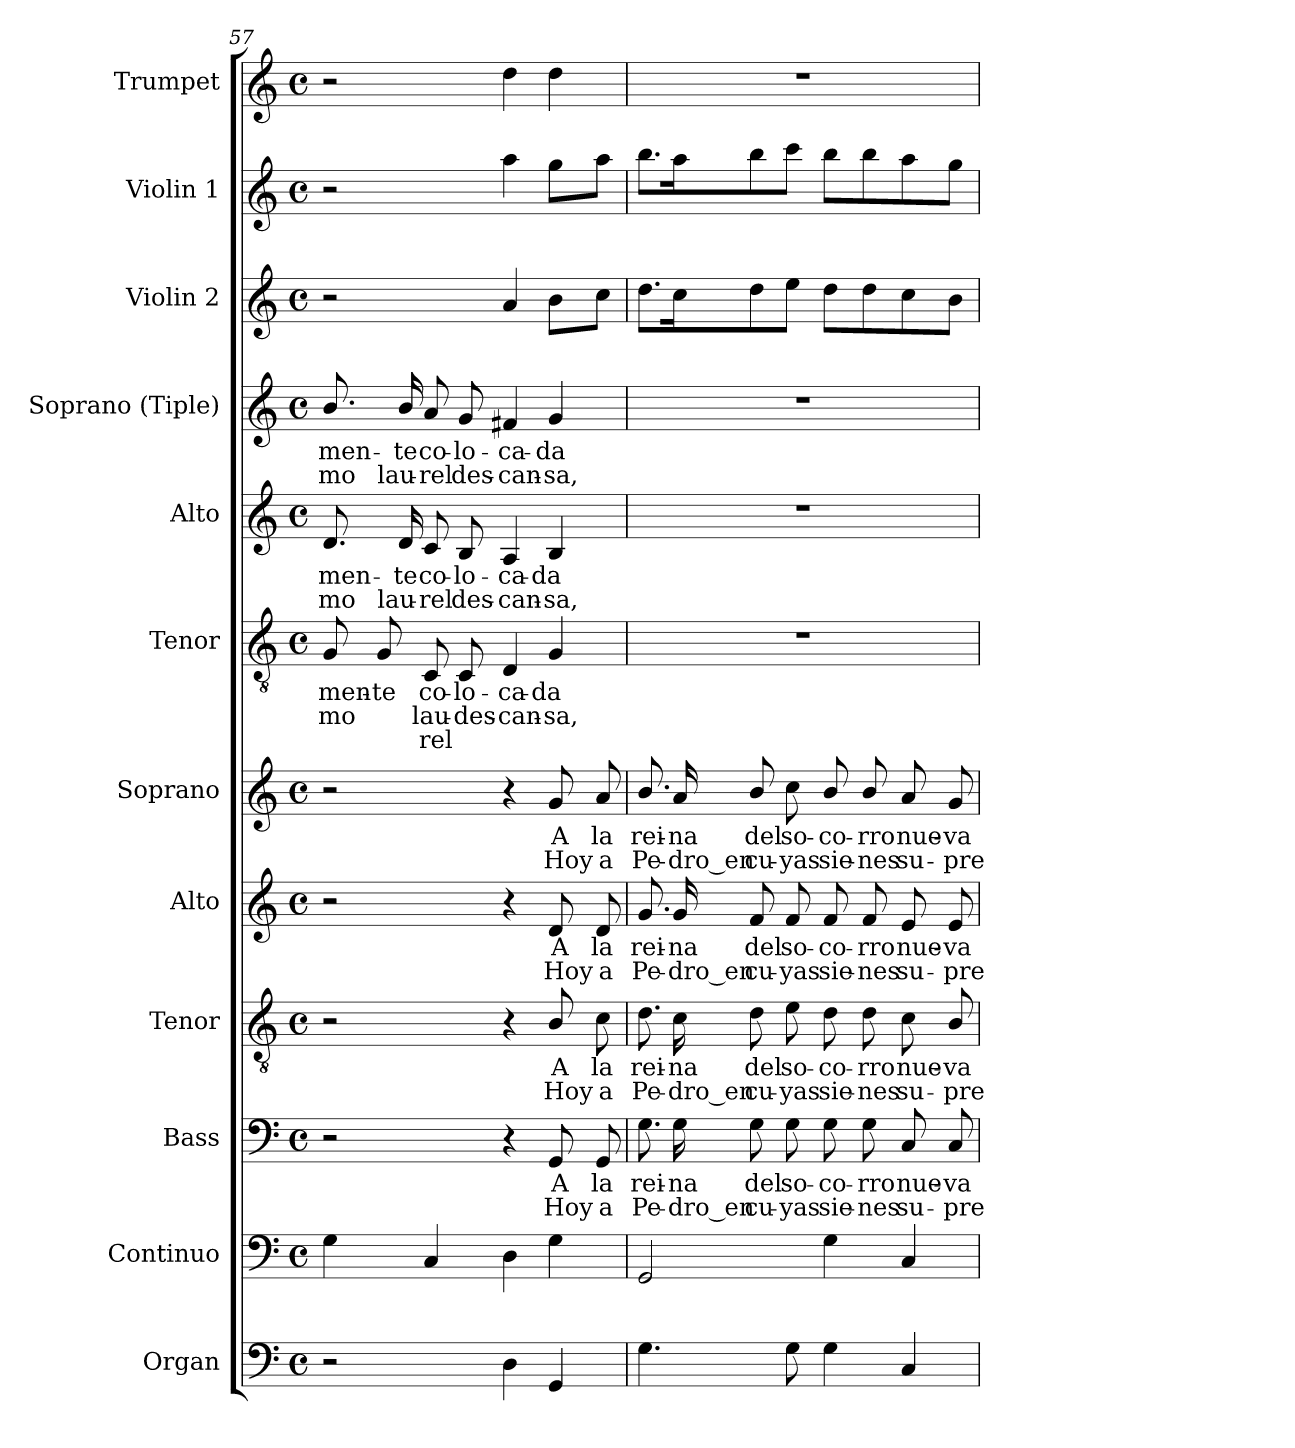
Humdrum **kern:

**kern	**kern	**kern	**text	**text	**kern	**text	**text	**kern	**text	**text	**kern	**text	**text	**kern	**text	**text	**text	**kern	**text	**text	**kern	**text	**text	**kern	**kern	**kern
*part12	*part11	*part10	*part10	*part10	*part9	*part9	*part9	*part8	*part8	*part8	*part7	*part7	*part7	*part6	*part6	*part6	*part6	*part5	*part5	*part5	*part4	*part4	*part4	*part3	*part2	*part1
*staff12	*staff11	*staff10	*staff10	*staff10	*staff9	*staff9	*staff9	*staff8	*staff8	*staff8	*staff7	*staff7	*staff7	*staff6	*staff6	*staff6	*staff6	*staff5	*staff5	*staff5	*staff4	*staff4	*staff4	*staff3	*staff2	*staff1
*I"Organ	*I"Continuo	*I"Bass	*	*	*I"Tenor	*	*	*I"Alto	*	*	*I"Soprano	*	*	*I"Tenor	*	*	*	*I"Alto	*	*	*I"Soprano (Tiple)	*	*	*I"Violin 2	*I"Violin 1	*I"Trumpet
*I'Org.	*I'Cont.	*I'B.	*	*	*I'T.	*	*	*I'A.	*	*	*I'S.	*	*	*I'T.	*	*	*	*I'A.	*	*	*I'S.	*	*	*I'Vln. 2	*I'Vln. 1	*I'Tpt.
*clefF4	*clefF4	*clefF4	*	*	*clefGv2	*	*	*clefG2	*	*	*clefG2	*	*	*clefGv2	*	*	*	*clefG2	*	*	*clefG2	*	*	*clefG2	*clefG2	*clefG2
*	*	*	*	*	*ITrd7c12	*	*	*	*	*	*	*	*	*ITrd7c12	*	*	*	*	*	*	*	*	*	*	*	*
*k[]	*k[]	*k[]	*	*	*k[]	*	*	*k[]	*	*	*k[]	*	*	*k[]	*	*	*	*k[]	*	*	*k[]	*	*	*k[]	*k[]	*k[]
*C:	*C:	*C:	*	*	*C:	*	*	*C:	*	*	*C:	*	*	*C:	*	*	*	*C:	*	*	*C:	*	*	*C:	*C:	*C:
*M4/4	*M4/4	*M4/4	*	*	*M4/4	*	*	*M4/4	*	*	*M4/4	*	*	*M4/4	*	*	*	*M4/4	*	*	*M4/4	*	*	*M4/4	*M4/4	*M4/4
*met(c)	*met(c)	*met(c)	*	*	*met(c)	*	*	*met(c)	*	*	*met(c)	*	*	*met(c)	*	*	*	*met(c)	*	*	*met(c)	*	*	*met(c)	*met(c)	*met(c)
=57	=57	=57	=57	=57	=57	=57	=57	=57	=57	=57	=57	=57	=57	=57	=57	=57	=57	=57	=57	=57	=57	=57	=57	=57	=57	=57
!	!	!	!	!	!	!	!	!	!	!	!	!	!	!	!LO:LY:b:color=#000000	!LO:LY:b:color=#000000	!	!	!	!	!	!	!	!	!	!
!	!	!	!	!	!	!	!	!	!	!	!	!	!	!	!	!	!	!	!LO:LY:b:color=#000000	!LO:LY:b:color=#000000	!	!	!	!	!	!
!	!	!	!	!	!	!	!	!	!	!	!	!	!	!	!	!	!	!	!	!	!	!LO:LY:b:color=#000000	!LO:LY:b:color=#000000	!	!	!
2r	4Gi\	2r	.	.	2r	.	.	2r	.	.	2r	.	.	8GGi/	-men-	-mo	.	8.di/	-men-	-mo	8.bi/	-men-	-mo	2r	2r	2r
!	!	!	!	!	!	!	!	!	!	!	!	!	!	!	!LO:LY:b:color=#000000	!	!	!	!	!	!	!	!	!	!	!
.	.	.	.	.	.	.	.	.	.	.	.	.	.	8GGi/	-te	.	.	.	.	.	.	.	.	.	.	.
!	!	!	!	!	!	!	!	!	!	!	!	!	!	!	!	!	!	!	!LO:LY:b:color=#000000	!LO:LY:b:color=#000000	!	!	!	!	!	!
!	!	!	!	!	!	!	!	!	!	!	!	!	!	!	!	!	!	!	!	!	!	!LO:LY:b:color=#000000	!LO:LY:b:color=#000000	!	!	!
.	.	.	.	.	.	.	.	.	.	.	.	.	.	.	.	.	.	16di/	-te	lau-	16bi/	-te	lau-	.	.	.
!	!	!	!	!	!	!	!	!	!	!	!	!	!	!	!LO:LY:b:color=#000000	!LO:LY:b:color=#000000	!LO:LY:b:color=#000000	!	!	!	!	!	!	!	!	!
!	!	!	!	!	!	!	!	!	!	!	!	!	!	!	!	!	!	!	!LO:LY:b:color=#000000	!LO:LY:b:color=#000000	!	!	!	!	!	!
!	!	!	!	!	!	!	!	!	!	!	!	!	!	!	!	!	!	!	!	!	!	!LO:LY:b:color=#000000	!LO:LY:b:color=#000000	!	!	!
.	4Ci/	.	.	.	.	.	.	.	.	.	.	.	.	8CCi/	co-	lau-	-rel	8ci/	co-	-rel	8ai/	co-	-rel	.	.	.
!	!	!	!	!	!	!	!	!	!	!	!	!	!	!	!LO:LY:b:color=#000000	!LO:LY:b:color=#000000	!	!	!	!	!	!	!	!	!	!
!	!	!	!	!	!	!	!	!	!	!	!	!	!	!	!	!	!	!	!LO:LY:b:color=#000000	!LO:LY:b:color=#000000	!	!	!	!	!	!
!	!	!	!	!	!	!	!	!	!	!	!	!	!	!	!	!	!	!	!	!	!	!LO:LY:b:color=#000000	!LO:LY:b:color=#000000	!	!	!
.	.	.	.	.	.	.	.	.	.	.	.	.	.	8CCi/	-lo-	des-	.	8Bi/	-lo-	des-	8gi/	-lo-	des-	.	.	.
!	!	!	!	!	!	!	!	!	!	!	!	!	!	!	!LO:LY:b:color=#000000	!LO:LY:b:color=#000000	!	!	!	!	!	!	!	!	!	!
!	!	!	!	!	!	!	!	!	!	!	!	!	!	!	!	!	!	!	!LO:LY:b:color=#000000	!LO:LY:b:color=#000000	!	!	!	!	!	!
!	!	!	!	!	!	!	!	!	!	!	!	!	!	!	!	!	!	!	!	!	!	!LO:LY:b:color=#000000	!LO:LY:b:color=#000000	!	!	!
4Di\	4Di\	4r	.	.	4r	.	.	4r	.	.	4r	.	.	4DDi/	-ca-	-can-	.	4Ai/	-ca-	-can-	4f#Xi/	-ca-	-can-	4ai/	4aai\	4ddi\
!	!	!	!LO:LY:b:color=#000000	!LO:LY:b:color=#000000	!	!	!	!	!	!	!	!	!	!	!	!	!	!	!	!	!	!	!	!	!	!
!	!	!	!	!	!	!LO:LY:b:color=#000000	!LO:LY:b:color=#000000	!	!	!	!	!	!	!	!	!	!	!	!	!	!	!	!	!	!	!
!	!	!	!	!	!	!	!	!	!LO:LY:b:color=#000000	!LO:LY:b:color=#000000	!	!	!	!	!	!	!	!	!	!	!	!	!	!	!	!
!	!	!	!	!	!	!	!	!	!	!	!	!LO:LY:b:color=#000000	!LO:LY:b:color=#000000	!	!	!	!	!	!	!	!	!	!	!	!	!
!	!	!	!	!	!	!	!	!	!	!	!	!	!	!	!LO:LY:b:color=#000000	!LO:LY:b:color=#000000	!	!	!	!	!	!	!	!	!	!
!	!	!	!	!	!	!	!	!	!	!	!	!	!	!	!	!	!	!	!LO:LY:b:color=#000000	!LO:LY:b:color=#000000	!	!	!	!	!	!
!	!	!	!	!	!	!	!	!	!	!	!	!	!	!	!	!	!	!	!	!	!	!LO:LY:b:color=#000000	!LO:LY:b:color=#000000	!	!	!
4GGi/	4Gi\	8GGi/	A	Hoy	8BBi/	A	Hoy	8di/	A	Hoy	8gi/	A	Hoy	4GGi/	-da	-sa,	.	4Bi/	-da	-sa,	4gi/	-da	-sa,	8bi\L	8ggi\L	4ddi\
!	!	!	!LO:LY:b:color=#000000	!LO:LY:b:color=#000000	!	!	!	!	!	!	!	!	!	!	!	!	!	!	!	!	!	!	!	!	!	!
!	!	!	!	!	!	!LO:LY:b:color=#000000	!LO:LY:b:color=#000000	!	!	!	!	!	!	!	!	!	!	!	!	!	!	!	!	!	!	!
!	!	!	!	!	!	!	!	!	!LO:LY:b:color=#000000	!LO:LY:b:color=#000000	!	!	!	!	!	!	!	!	!	!	!	!	!	!	!	!
!	!	!	!	!	!	!	!	!	!	!	!	!LO:LY:b:color=#000000	!LO:LY:b:color=#000000	!	!	!	!	!	!	!	!	!	!	!	!	!
.	.	8GGi/	la	a	8Ci\	la	a	8di/	la	a	8ai/	la	a	.	.	.	.	.	.	.	.	.	.	8cci\J	8aai\J	.
=58	=58	=58	=58	=58	=58	=58	=58	=58	=58	=58	=58	=58	=58	=58	=58	=58	=58	=58	=58	=58	=58	=58	=58	=58	=58	=58
!	!	!	!LO:LY:b:color=#000000	!LO:LY:b:color=#000000	!	!	!	!	!	!	!	!	!	!	!	!	!	!	!	!	!	!	!	!	!	!
!	!	!	!	!	!	!LO:LY:b:color=#000000	!LO:LY:b:color=#000000	!	!	!	!	!	!	!	!	!	!	!	!	!	!	!	!	!	!	!
!	!	!	!	!	!	!	!	!	!LO:LY:b:color=#000000	!LO:LY:b:color=#000000	!	!	!	!	!	!	!	!	!	!	!	!	!	!	!	!
!	!	!	!	!	!	!	!	!	!	!	!	!LO:LY:b:color=#000000	!LO:LY:b:color=#000000	!	!	!	!	!	!	!	!	!	!	!	!	!
4.Gi\	2GGi/	8.Gi\	rei-	Pe-	8.Di\	rei-	Pe-	8.gi/	rei-	Pe-	8.bi/	rei-	Pe-	1r	.	.	.	1r	.	.	1r	.	.	8.ddi\L	8.bbi\L	1r
!	!	!	!LO:LY:b:color=#000000	!LO:LY:b:color=#000000	!	!	!	!	!	!	!	!	!	!	!	!	!	!	!	!	!	!	!	!	!	!
!	!	!	!	!	!	!LO:LY:b:color=#000000	!LO:LY:b:color=#000000	!	!	!	!	!	!	!	!	!	!	!	!	!	!	!	!	!	!	!
!	!	!	!	!	!	!	!	!	!LO:LY:b:color=#000000	!LO:LY:b:color=#000000	!	!	!	!	!	!	!	!	!	!	!	!	!	!	!	!
!	!	!	!	!	!	!	!	!	!	!	!	!LO:LY:b:color=#000000	!LO:LY:b:color=#000000	!	!	!	!	!	!	!	!	!	!	!	!	!
.	.	16Gi\	-na	-dro_en	16Ci\	-na	-dro_en	16gi/	-na	-dro_en	16ai/	-na	-dro_en	.	.	.	.	.	.	.	.	.	.	16cci\k	16aai\k	.
!	!	!	!LO:LY:b:color=#000000	!LO:LY:b:color=#000000	!	!	!	!	!	!	!	!	!	!	!	!	!	!	!	!	!	!	!	!	!	!
!	!	!	!	!	!	!LO:LY:b:color=#000000	!LO:LY:b:color=#000000	!	!	!	!	!	!	!	!	!	!	!	!	!	!	!	!	!	!	!
!	!	!	!	!	!	!	!	!	!LO:LY:b:color=#000000	!LO:LY:b:color=#000000	!	!	!	!	!	!	!	!	!	!	!	!	!	!	!	!
!	!	!	!	!	!	!	!	!	!	!	!	!LO:LY:b:color=#000000	!LO:LY:b:color=#000000	!	!	!	!	!	!	!	!	!	!	!	!	!
.	.	8Gi\	del	cu-	8Di\	del	cu-	8fi/	del	cu-	8bi/	del	cu-	.	.	.	.	.	.	.	.	.	.	8ddi\	8bbi\	.
!	!	!	!LO:LY:b:color=#000000	!LO:LY:b:color=#000000	!	!	!	!	!	!	!	!	!	!	!	!	!	!	!	!	!	!	!	!	!	!
!	!	!	!	!	!	!LO:LY:b:color=#000000	!LO:LY:b:color=#000000	!	!	!	!	!	!	!	!	!	!	!	!	!	!	!	!	!	!	!
!	!	!	!	!	!	!	!	!	!LO:LY:b:color=#000000	!LO:LY:b:color=#000000	!	!	!	!	!	!	!	!	!	!	!	!	!	!	!	!
!	!	!	!	!	!	!	!	!	!	!	!	!LO:LY:b:color=#000000	!LO:LY:b:color=#000000	!	!	!	!	!	!	!	!	!	!	!	!	!
8Gi\	.	8Gi\	so-	-yas	8Ei\	so-	-yas	8fi/	so-	-yas	8cci\	so-	-yas	.	.	.	.	.	.	.	.	.	.	8eei\J	8ccci\J	.
!	!	!	!LO:LY:b:color=#000000	!LO:LY:b:color=#000000	!	!	!	!	!	!	!	!	!	!	!	!	!	!	!	!	!	!	!	!	!	!
!	!	!	!	!	!	!LO:LY:b:color=#000000	!LO:LY:b:color=#000000	!	!	!	!	!	!	!	!	!	!	!	!	!	!	!	!	!	!	!
!	!	!	!	!	!	!	!	!	!LO:LY:b:color=#000000	!LO:LY:b:color=#000000	!	!	!	!	!	!	!	!	!	!	!	!	!	!	!	!
!	!	!	!	!	!	!	!	!	!	!	!	!LO:LY:b:color=#000000	!LO:LY:b:color=#000000	!	!	!	!	!	!	!	!	!	!	!	!	!
4Gi\	4Gi\	8Gi\	-co-	sie-	8Di\	-co-	sie-	8fi/	-co-	sie-	8bi/	-co-	sie-	.	.	.	.	.	.	.	.	.	.	8ddi\L	8bbi\L	.
!	!	!	!LO:LY:b:color=#000000	!LO:LY:b:color=#000000	!	!	!	!	!	!	!	!	!	!	!	!	!	!	!	!	!	!	!	!	!	!
!	!	!	!	!	!	!LO:LY:b:color=#000000	!LO:LY:b:color=#000000	!	!	!	!	!	!	!	!	!	!	!	!	!	!	!	!	!	!	!
!	!	!	!	!	!	!	!	!	!LO:LY:b:color=#000000	!LO:LY:b:color=#000000	!	!	!	!	!	!	!	!	!	!	!	!	!	!	!	!
!	!	!	!	!	!	!	!	!	!	!	!	!LO:LY:b:color=#000000	!LO:LY:b:color=#000000	!	!	!	!	!	!	!	!	!	!	!	!	!
.	.	8Gi\	-rro	-nes	8Di\	-rro	-nes	8fi/	-rro	-nes	8bi/	-rro	-nes	.	.	.	.	.	.	.	.	.	.	8ddi\	8bbi\	.
!	!	!	!LO:LY:b:color=#000000	!LO:LY:b:color=#000000	!	!	!	!	!	!	!	!	!	!	!	!	!	!	!	!	!	!	!	!	!	!
!	!	!	!	!	!	!LO:LY:b:color=#000000	!LO:LY:b:color=#000000	!	!	!	!	!	!	!	!	!	!	!	!	!	!	!	!	!	!	!
!	!	!	!	!	!	!	!	!	!LO:LY:b:color=#000000	!LO:LY:b:color=#000000	!	!	!	!	!	!	!	!	!	!	!	!	!	!	!	!
!	!	!	!	!	!	!	!	!	!	!	!	!LO:LY:b:color=#000000	!LO:LY:b:color=#000000	!	!	!	!	!	!	!	!	!	!	!	!	!
4Ci/	4Ci/	8Ci/	nue-	su-	8Ci\	nue-	su-	8ei/	nue-	su-	8ai/	nue-	su-	.	.	.	.	.	.	.	.	.	.	8cci\	8aai\	.
!	!	!	!LO:LY:b:color=#000000	!LO:LY:b:color=#000000	!	!	!	!	!	!	!	!	!	!	!	!	!	!	!	!	!	!	!	!	!	!
!	!	!	!	!	!	!LO:LY:b:color=#000000	!LO:LY:b:color=#000000	!	!	!	!	!	!	!	!	!	!	!	!	!	!	!	!	!	!	!
!	!	!	!	!	!	!	!	!	!LO:LY:b:color=#000000	!LO:LY:b:color=#000000	!	!	!	!	!	!	!	!	!	!	!	!	!	!	!	!
!	!	!	!	!	!	!	!	!	!	!	!	!LO:LY:b:color=#000000	!LO:LY:b:color=#000000	!	!	!	!	!	!	!	!	!	!	!	!	!
.	.	8Ci/	-va-	-pre-	8BBi/	-va-	-pre-	8ei/	-va-	-pre-	8gi/	-va-	-pre-	.	.	.	.	.	.	.	.	.	.	8bi\J	8ggi\J	.
=	=	=	=	=	=	=	=	=	=	=	=	=	=	=	=	=	=	=	=	=	=	=	=	=	=	=
*-	*-	*-	*-	*-	*-	*-	*-	*-	*-	*-	*-	*-	*-	*-	*-	*-	*-	*-	*-	*-	*-	*-	*-	*-	*-	*-
